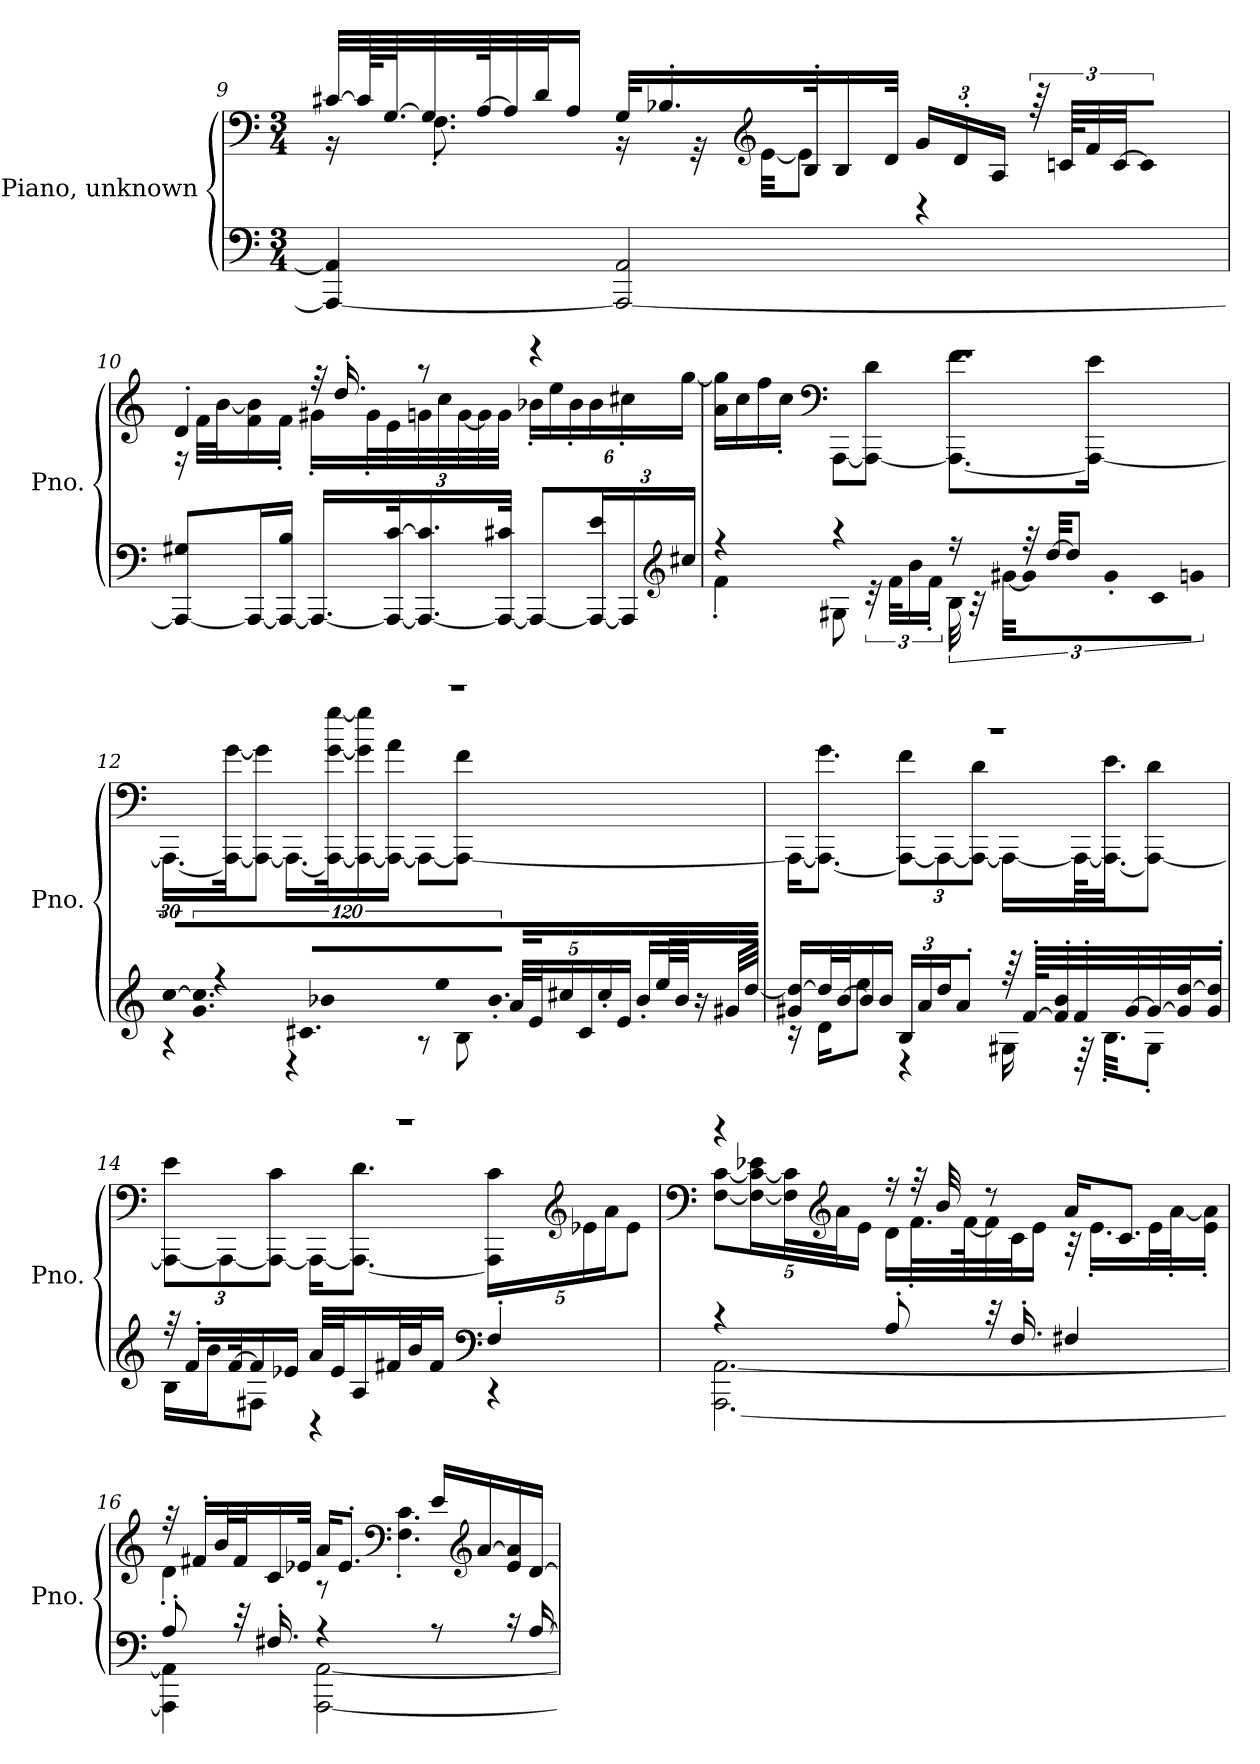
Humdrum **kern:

**kern	**kern
*part1	*part1
*staff2	*staff1
*I"Piano, unknown	*
*I'Pno.	*
!!LO:LB:g=z
*clefF4	*clefF4
*k[]	*k[]
*M3/4	*M3/4
=9	=9
*	*^
4AAA/_ 4AA/]	[32c#X/LLL	16r
.	128c#/KL]	.
.	[64.G/J	.
.	32.G/]	8.F'\
.	[64A/K	.
.	32A/]	.
.	32d/J	.
.	16A/JJ	.
2AAA/_ 2AA/	32G/KLL	16r
.	16.B-X'/	.
.	.	32r
*	*clefG2	*
.	.	[32e\KKL
.	32B-'/K	8e\J]
.	16B-/	.
.	32d/JJk	.
*	*Xbrackettup	*
.	24g/LL	4r
.	24d'/	.
.	24A/JJ	.
*	*brackettup	*
.	96r	.
.	96cn/KLLL	.
.	48f/	.
.	[48c/J	.
.	16c/JJ]	.
!!LO:LB:g=z	!!
=10	=10	=10
8AAA/_ 8G#X/L	4d'/	16r
.	.	32f\LLL
.	.	[32b\J
16AAA/L_	.	16f\ 16b\]
16AAA/_ 16B/JJ	.	16f'\JJ
16.AAA/LL_	32r	16g#X'\LL
.	16.dd'/	.
.	.	32g#'\L
32AAA/_ [32c/K	.	32e\
*	*	*Xbrackettup
16.AAA/_ 16.c/]	8r	48gn\
.	.	48cc\
.	.	[48g\
.	.	32g\]
32AAA/_ 32c#X/JJk	.	32g\JJJ
8AAA/L_	4r	24b-X'\LL
.	.	24ee\
.	.	24b-'\
*Xbrackettup	*	*
24AAA/_ 24e/L	.	24b-\
24AAA/]	.	24cc#X'\
*clefG2	*	*
24cc#X/JJ	.	[24gg\JJ
!!LO:LB:g=z	!!
=11	=11	=11
*^	*	*
4r	4f'\	2.r	16a\ 16gg\]LL
.	.	.	16cc\
.	.	.	16ff\
.	.	.	16cc'\JJ
*	*	*clefF4	*
4r	8G#X\	.	[8AAA\L
*	*brackettup	*	*
.	48r	.	8AAA\_ 8d\J
.	48f\KLL	.	.
.	24b\	.	.
.	24f'\JJ	.	.
16r	48B\	.	8.AAA\_ 8.f\L
.	48r	.	.
.	[48g#X\KLL	.	.
32r	16g#\]	.	.
[32dd/KKL	.	.	.
8dd/J]	16g#'\	.	.
.	32c\L	.	16AAA\_ 16e\Jk
.	32gn\JJJ	.	.
!!LO:LB:g=z	!!
=12	=12	=12	=12
!LO:N:vis=64	!	!	!
[960%17cc/KLLL	4r	2.r	16.AAA\LL_
!LO:N:vis=32.	!	!	!
1920%103g/ 1920%103cc/]JJJ	.	.	.
!LO:N:vis=64	!	!	!
960%17r	.	.	.
!LO:N:vis=32.	!	!	!
1920%103c#X/LLL	.	.	.
.	.	.	32AAA\_ [32g\JK
.	.	.	8AAA\_ 8g\]J
!LO:N:vis=32	!	!	!
640%23b-X/	.	.	.
!LO:N:vis=64	!	!	!
960%17ee/K	.	.	.
!LO:N:vis=32.	!	!	!
1920%103b-'/JJJ	.	.	.
*Xbrackettup	*	*	*
40a/LLL	4r	.	16.AAA\LL_
40e/J	.	.	.
20cc#X/	.	.	.
.	.	.	32AAA\_ [32g\ [32gg\K
20c#/	.	.	.
.	.	.	16AAA\_ 16g\] 16gg\]
20cc#'/	.	.	.
.	.	.	16AAA\_ 16a\JJ
20e/JJ	.	.	.
16b-'/LL	8r	.	8AAA\L_
32ee/L	.	.	.
32b-/JJJ	.	.	.
16r	8B\	.	8AAA\_ 8f\J
32g#X/LLL	.	.	.
[32dd/JJJ	.	.	.
!!LO:LB:g=z	!!
=13	=13	=13	=13
16g#X/ 16dd/_LL	16r	2.r	16AAA\KL_
32dd/L]	16d\KL	.	8.AAA\_ 8.g\J
[32b/J	.	.	.
16b/]	8ee\J	.	.
16b/JJ	.	.	.
24B/LL	4r	.	12AAA\_ 12f\L
24a/	.	.	.
24dd/J	.	.	12AAA\_
8a'/J	.	.	.
.	.	.	12AAA\_ 12d\J
64r	16G#X\	.	16AAA\LL_
[64f'/KLLL	.	.	.
32f/]' 32b/'	.	.	.
32f'/	64r	.	64AAA\KL_
.	32.B'\KKL	.	32.AAA\_ 32.e\JJ
[32g#/	.	.	.
32g#/_	8G#'\J	.	8AAA\_ 8d\J
32g#/] [32dd/J	.	.	.
16g#/' 16dd/]'JJ	.	.	.
!!LO:PB:g=z	!!
=14	=14	=14	=14
32r	16B\LL	2.r	12AAA\_ 12e\L
16f'/LL	.	.	.
.	16b\J	.	.
.	.	.	12AAA\_
[32f/K	.	.	.
16f/]	8F#X\J	.	.
.	.	.	12AAA\_ 12c\J
16e-X/JJ	.	.	.
32a/LLL	4r	.	16AAA\KL_
32e-/J	.	.	.
16A/	.	.	8.AAA\_ 8.d\J
32f#X/L	.	.	.
32b/J	.	.	.
16f#/JJ	.	.	.
*clefF4	*	*	*
4F#'/	4r	.	20AAA\] 20c\LL
*	*	*clefG2	*
.	.	.	20e-X\
.	.	.	20a\J
.	.	.	10e-\J
!!LO:LB:g=z	!!
=15	=15	=15	=15
*	*	*clefF4	*
4r	[2.AAA\ [2.AA\	4r	[10F\ [10c\L
.	.	.	20F\_ 20c\_ 20e-X\L
.	.	.	40F\] 40c\]L
*	*	*clefG2	*
.	.	.	40a\J
.	.	.	20e-\JJ
8A'/	.	16r	16d\LL
.	.	32r	32.f'\L
.	.	32b/	.
.	.	.	[64f\K
32r	.	8r	32f\]
16.F'/	.	.	32c\J
.	.	.	16e-\JJ
4F#X/	.	16a/KL	32r
.	.	.	16.e-'\LL
.	.	8.c/J	.
.	.	.	32e-\L
.	.	.	[32a'\J
.	.	.	16e-\' 16a\]'JJ
=16	=16	=16	=16
8A'/	4AAA\] 4AA\]	32r	4d'\
.	.	16f#X'/LL	.
.	.	32b/L	.
32r	.	32f#/J	.
16.F#X'/	.	16c/	.
.	.	32e-X/JJk	.
4r	[2AAA\ [2AA\	16a/KL	8r
.	.	8.e-'/J	.
*	*	*clefF4	*
.	.	.	4.F\' 4.c\'
8r	.	16e-/LL	.
*	*	*clefG2	*
.	.	[16a/	.
16r	.	16e-/ 16a/]	.
[16A/	.	[16d/JJ	.
*v	*v	*	*
*	*v	*v
=	=
*-	*-
